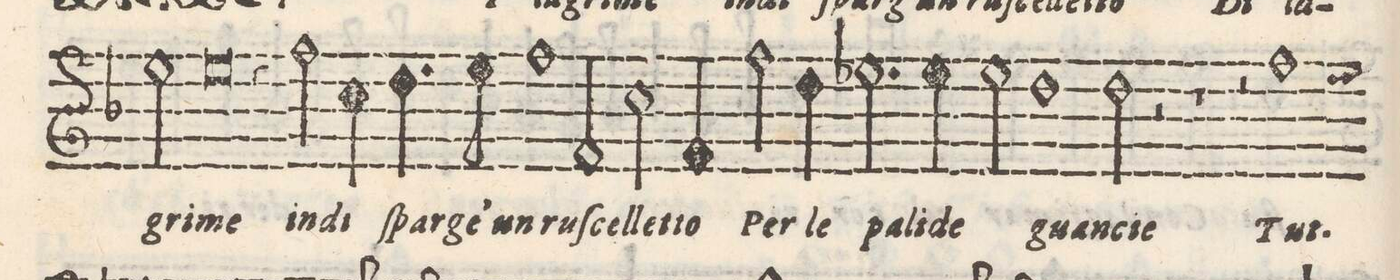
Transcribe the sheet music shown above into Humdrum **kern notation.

**kern	**text
*I"QVINTO	*
*clefG2	*
*k[b-]	*
*met(C)	*
*M2/1	*
2ee\	-gri-
=8-	=8-
0ee	-me
=9-	=9-
4r	.
2ff\	in-
4cc\	-di
4.dd\	ſpar-
8ee\	-ge'un
1ff\	ruſ-
=10-	=10-
2f/	-cel-
2cc\	-let-
4f/	-to
2ff\	Per
=11-	=11-
4dd\	le
2.ee-X\	pa-
4ee-\	-li-
2ee-\	-de
=12-	=12-
1dd	guan-
2dd\	-cie
2r	.
=13-	=13-
1r	.
2r	.
1ff\	Tut-
=14-	=14-
*-	*-
